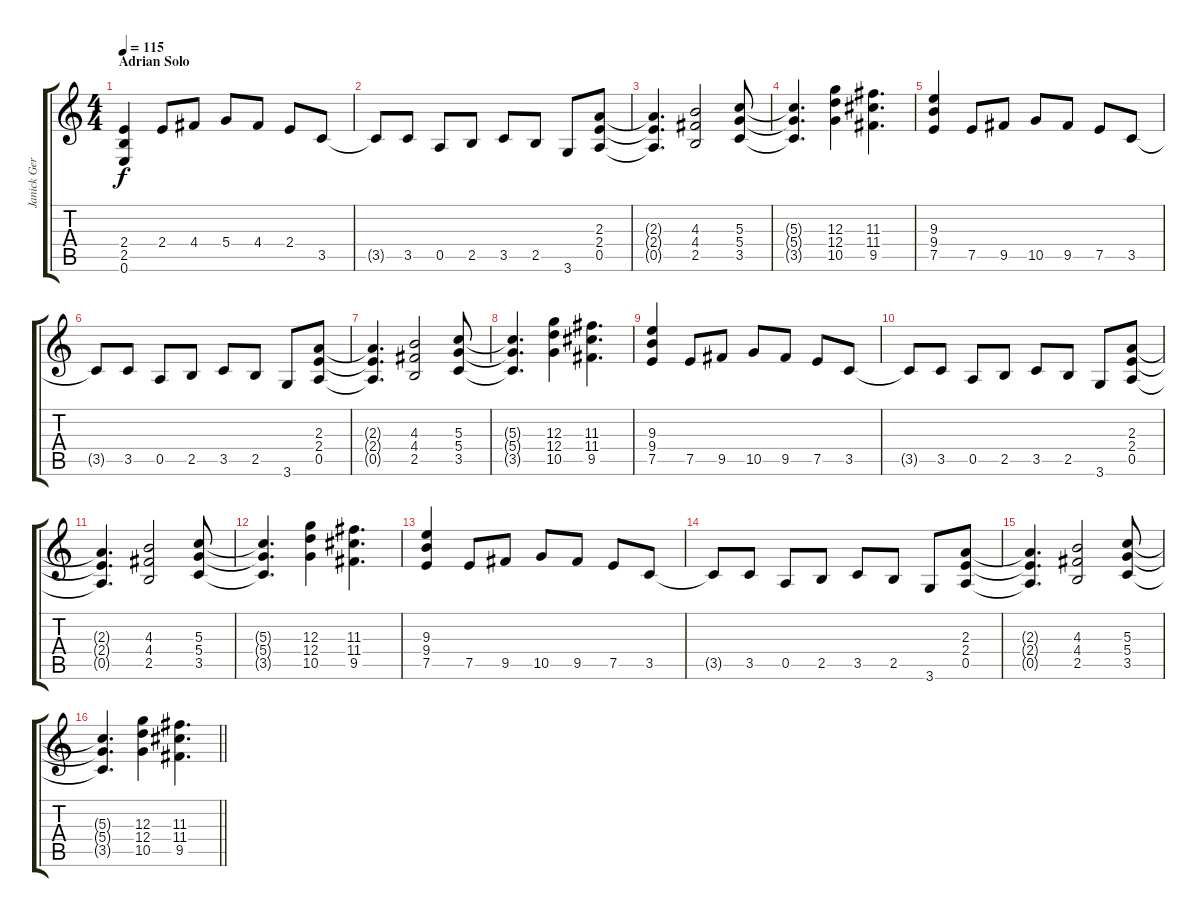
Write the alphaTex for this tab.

\track ("Janick Gers" "Janick Ger") {instrument distortionguitar}
\staff {score tabs}
\tuning (E4 B3 G3 D3 A2 E2) {hide}
\ts (4 4)
\section ("" "Adrian Solo")
\tempo 115
\clef g2
\ks c
(2.4 2.5 0.6).4{dy f} 2.4.8 4.4.8 5.4.8 4.4.8 2.4.8 3.5.8 |
3.5{t}.8 3.5.8 0.5.8 2.5.8 3.5.8 2.5.8 3.6.8 (2.3 2.4 0.5).8 |
(2.3{t} 2.4{t} 0.5{t}).4{d} (4.3 4.4 2.5).2 (5.3 5.4 3.5).8 |
(5.3{t} 5.4{t} 3.5{t}).4{d} (12.3 12.4 10.5).4 (11.3 11.4 9.5).4{d} |
(9.3 9.4 7.5).4 7.5.8 9.5.8 10.5.8 9.5.8 7.5.8 3.5.8 |
3.5{t}.8 3.5.8 0.5.8 2.5.8 3.5.8 2.5.8 3.6.8 (2.3 2.4 0.5).8 |
(2.3{t} 2.4{t} 0.5{t}).4{d} (4.3 4.4 2.5).2 (5.3 5.4 3.5).8 |
(5.3{t} 5.4{t} 3.5{t}).4{d} (12.3 12.4 10.5).4 (11.3 11.4 9.5).4{d} |
(9.3 9.4 7.5).4 7.5.8 9.5.8 10.5.8 9.5.8 7.5.8 3.5.8 |
3.5{t}.8 3.5.8 0.5.8 2.5.8 3.5.8 2.5.8 3.6.8 (2.3 2.4 0.5).8 |
(2.3{t} 2.4{t} 0.5{t}).4{d} (4.3 4.4 2.5).2 (5.3 5.4 3.5).8 |
(5.3{t} 5.4{t} 3.5{t}).4{d} (12.3 12.4 10.5).4 (11.3 11.4 9.5).4{d} |
(9.3 9.4 7.5).4 7.5.8 9.5.8 10.5.8 9.5.8 7.5.8 3.5.8 |
3.5{t}.8 3.5.8 0.5.8 2.5.8 3.5.8 2.5.8 3.6.8 (2.3 2.4 0.5).8 |
(2.3{t} 2.4{t} 0.5{t}).4{d} (4.3 4.4 2.5).2 (5.3 5.4 3.5).8 |
\barLineRight lightlight
(5.3{t} 5.4{t} 3.5{t}).4{d} (12.3 12.4 10.5).4 (11.3 11.4 9.5).4{d}
